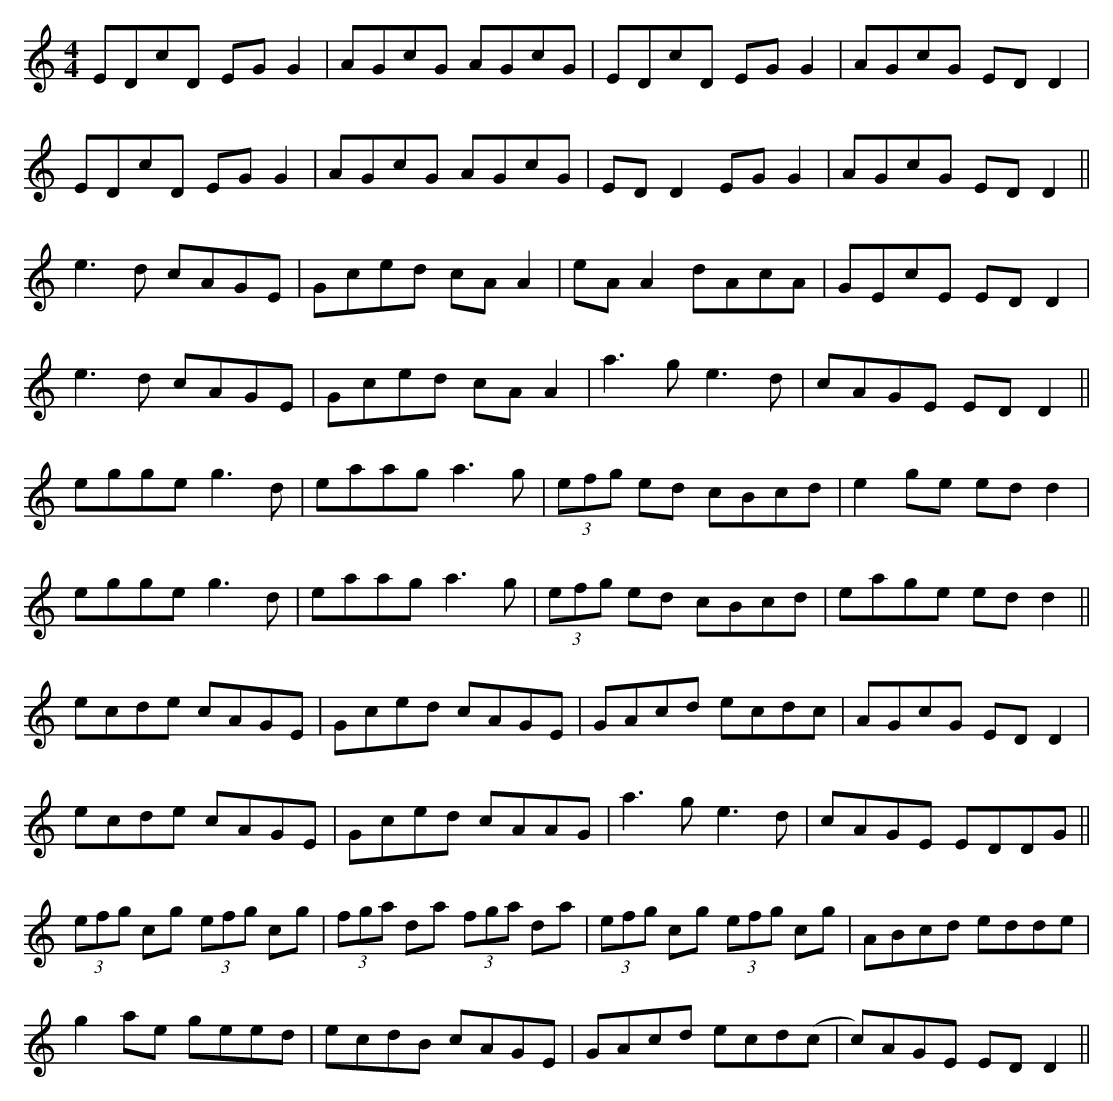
X:1
M:4/4
K:Ddor
EDcD EG G2|AGcG AGcG|EDcD EG G2|AGcG ED D2|
EDcD EG G2|AGcG AGcG|ED D2 EG G2|AGcG ED D2||
e3d cAGE|Gced cA A2|eA A2 dAcA|GEcE ED D2|
e3d cAGE|Gced cA A2|a3g e3d|cAGE ED D2||
egge g3d|eaag a3g|(3efg ed cBcd|e2 ge ed d2|
egge g3d|eaag a3g|(3efg ed cBcd|eage ed d2||
ecde cAGE|Gced cAGE|GAcd ecdc|AGcG ED D2|
ecde cAGE|Gced cAAG|a3g e3d|cAGE EDDG||
(3efg cg (3efg cg|(3fga da (3fga da|(3efg cg (3efg cg|ABcd edde|
g2 ae geed|ecdB cAGE|GAcd ecd(c|c)AGE EDD2||
